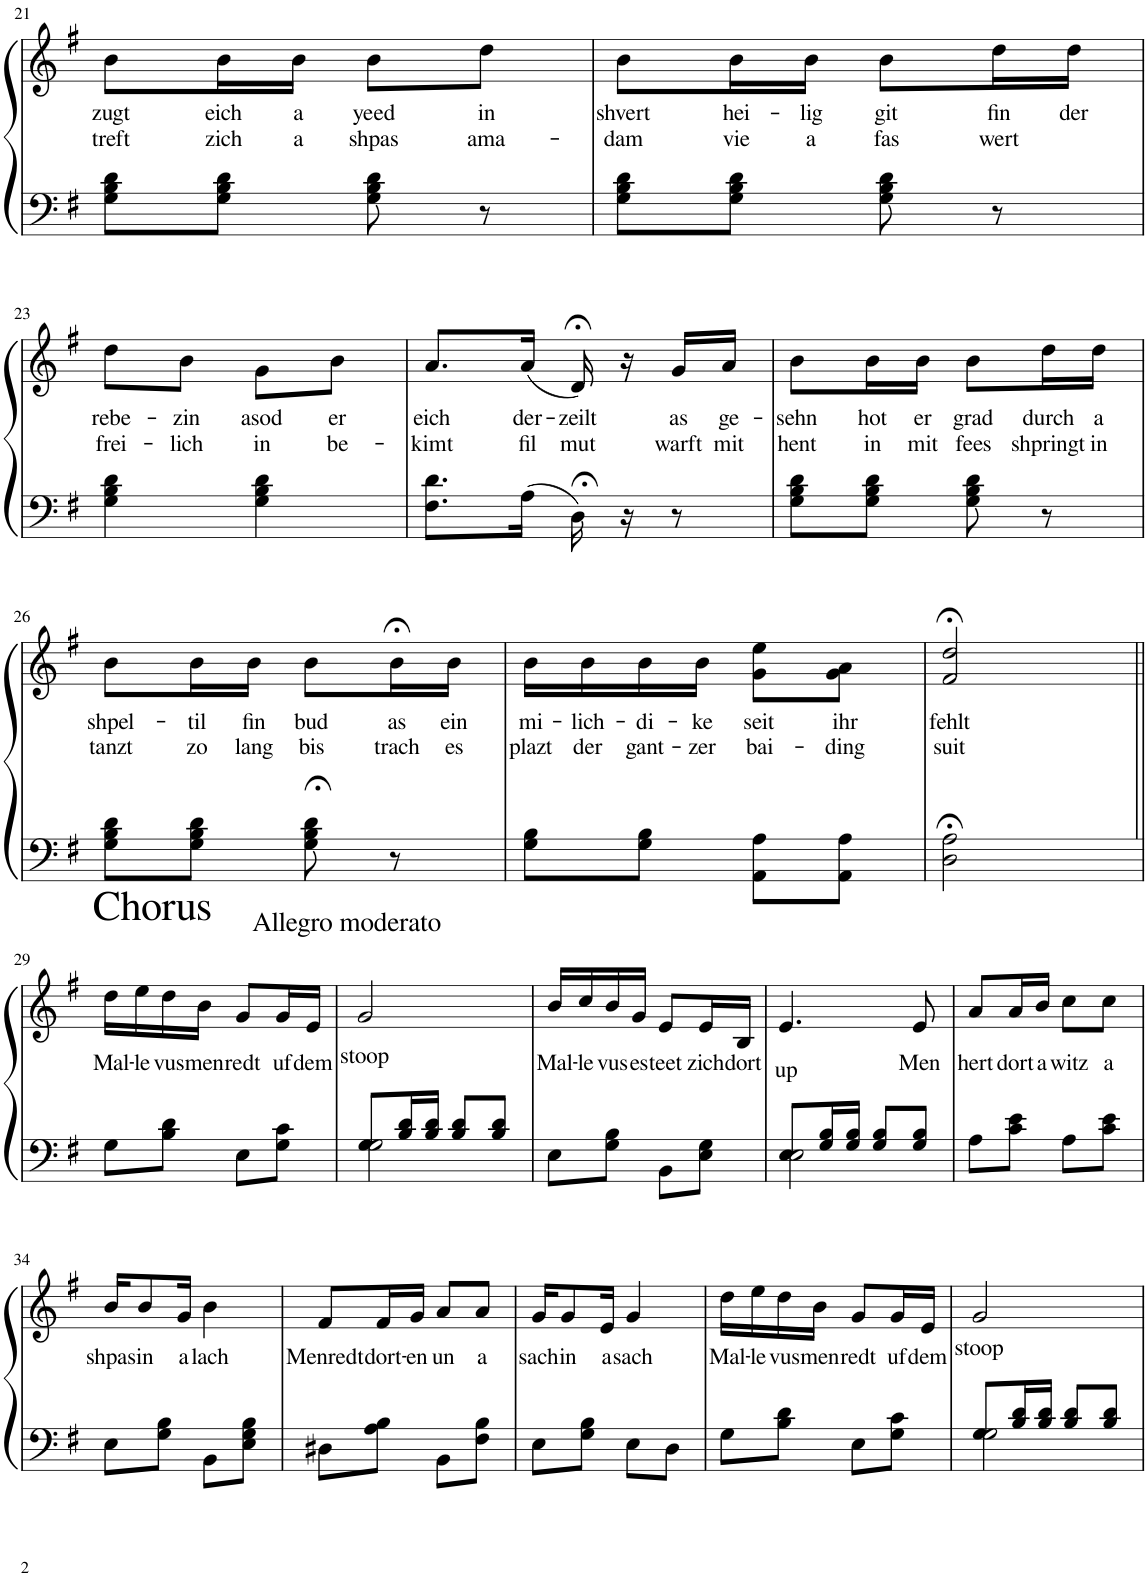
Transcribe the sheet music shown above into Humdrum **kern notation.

**kern	**kern	**text	**text
*part1	*part1	*part1	*part1
*staff2	*staff1	*staff1	*staff1
*I"Klavier	*	*	*
*I'Klav.	*	*	*
!!LO:PB:g=z
*clefF4	*clefG2	*	*
*k[f#]	*k[f#]	*	*
*M2/4	*M2/4	*	*
=21	=21	=21	=21
!	!	!LO:LY:b	!LO:LY:b
8G\ 8B\ 8d\L	8b\L	zugt	treft
!	!	!LO:LY:b	!LO:LY:b
8G\ 8B\ 8d\J	16b\L	eich	zich
!	!	!LO:LY:b	!LO:LY:b
.	16b\JJ	a	a
!	!	!LO:LY:b	!LO:LY:b
8G\ 8B\ 8d\	8b\L	yeed	shpas
!	!	!LO:LY:b	!LO:LY:b
8r	8dd\J	in	ama-
=22	=22	=22	=22
!	!	!LO:LY:b	!LO:LY:b
8G\ 8B\ 8d\L	8b\L	shvert	-dam
!	!	!LO:LY:b	!LO:LY:b
8G\ 8B\ 8d\J	16b\L	hei-	vie
!	!	!LO:LY:b	!LO:LY:b
.	16b\JJ	-lig	a
!	!	!LO:LY:b	!LO:LY:b
8G\ 8B\ 8d\	8b\L	git	fas
!	!	!LO:LY:b	!LO:LY:b
8r	16dd\L	fin	wert
!	!	!LO:LY:b	!
.	16dd\JJ	der	.
!!LO:LB:g=z
=23	=23	=23	=23
!	!	!LO:LY:b	!LO:LY:b
4G\ 4B\ 4d\	8dd\L	rebe-	frei-
!	!	!LO:LY:b	!LO:LY:b
.	8b\J	-zin	-lich
!	!	!LO:LY:b	!LO:LY:b
4G\ 4B\ 4d\	8g\L	asod	in
!	!	!LO:LY:b	!LO:LY:b
.	8b\J	er	be-
=24	=24	=24	=24
!	!	!LO:LY:b	!LO:LY:b
8.F#\ 8.d\L	8.a/L	eich	-kimt
!	!	!LO:LY:b	!LO:LY:b
16A\Jk	(16a/Jk	der-	fil
!	!	!LO:LY:b	!LO:LY:b
16D;<\	16d;</)	-zeilt	mut
16r	16r	.	.
!	!	!LO:LY:b	!LO:LY:b
8r	16g/LL	as	warft
!	!	!LO:LY:b	!LO:LY:b
.	16a/JJ	ge-	mit
=25	=25	=25	=25
!	!	!LO:LY:b	!LO:LY:b
8G\ 8B\ 8d\L	8b\L	-sehn	hent
!	!	!LO:LY:b	!LO:LY:b
8G\ 8B\ 8d\J	16b\L	hot	in
!	!	!LO:LY:b	!LO:LY:b
.	16b\JJ	er	mit
!	!	!LO:LY:b	!LO:LY:b
8G\ 8B\ 8d\	8b\L	grad	fees
!	!	!LO:LY:b	!LO:LY:b
8r	16dd\L	durch	shpringt
!	!	!LO:LY:b	!LO:LY:b
.	16dd\JJ	a	in
!!LO:LB:g=z
=26	=26	=26	=26
!	!	!LO:LY:b	!LO:LY:b
8G\ 8B\ 8d\L	8b\L	shpel-	tanzt
!	!	!LO:LY:b	!LO:LY:b
8G\ 8B\ 8d\J	16b\L	-til	zo
!	!	!LO:LY:b	!LO:LY:b
.	16b\JJ	fin	lang
!	!	!LO:LY:b	!LO:LY:b
8G\;< 8B\;< 8d\;<	8b\L	bud	bis
!	!	!LO:LY:b	!LO:LY:b
8r	16b;<\L	as	trach
!	!	!LO:LY:b	!LO:LY:b
.	16b\JJ	ein	es
=27	=27	=27	=27
!	!	!LO:LY:b	!LO:LY:b
8G\ 8B\L	16b\LL	mi-	plazt
!	!	!LO:LY:b	!LO:LY:b
.	16b\	-lich-	der
!	!	!LO:LY:b	!LO:LY:b
8G\ 8B\J	16b\	-di-	gant-
!	!	!LO:LY:b	!LO:LY:b
.	16b\JJ	-ke	-zer
!	!	!LO:LY:b	!LO:LY:b
8AA\ 8A\L	8g\ 8ee\L	seit	bai-
!	!	!LO:LY:b	!LO:LY:b
8AA\ 8A\J	8g\ 8a\J	ihr	-ding
=28	=28	=28	=28
!	!	!LO:LY:b	!LO:LY:b
2D\;< 2A\;<	2f#/;< 2dd/;<	fehlt	suit
!!LO:LB:g=z
=29||	=29||	=29||	=29||
!	!LO:TX:a:t=Chorus	!	!
!	!	!LO:LY:b	!
8G\L	16dd\LL	Mal-	.
!	!	!LO:LY:b	!
.	16ee\	-le	.
!	!	!LO:LY:b	!
8B\ 8d\J	16dd\	vus	.
!	!	!LO:LY:b	!
.	16b\JJ	men	.
!	!LO:TX:a:t=Allegro moderato	!	!
!	!	!LO:LY:b	!
8E\L	8g/L	redt	.
!	!	!LO:LY:b	!
8G\ 8c\J	16g/L	uf	.
!	!	!LO:LY:b	!
.	16e/JJ	dem	.
=30	=30	=30	=30
*^	*	*	*
!	!	!	!LO:LY:b	!
8G/L	2G\	2g/	stoop	.
16B/ 16d/L	.	.	.	.
16B/ 16d/JJ	.	.	.	.
8B/ 8d/L	.	.	.	.
8B/ 8d/J	.	.	.	.
*v	*v	*	*	*
=31	=31	=31	=31
!	!	!LO:LY:b	!
8E\L	16b/LL	Mal-	.
!	!	!LO:LY:b	!
.	16cc/	-le	.
!	!	!LO:LY:b	!
8G\ 8B\J	16b/	vus	.
!	!	!LO:LY:b	!
.	16g/JJ	es	.
!	!	!LO:LY:b	!
8BB\L	8e/L	teet	.
!	!	!LO:LY:b	!
8E\ 8G\J	16e/L	zich	.
!	!	!LO:LY:b	!
.	16B/JJ	dort	.
=32	=32	=32	=32
*^	*	*	*
!	!	!	!LO:LY:b	!
8E/L	2E\	4.e/	up	.
16G/ 16B/L	.	.	.	.
16G/ 16B/JJ	.	.	.	.
8G/ 8B/L	.	.	.	.
!	!	!	!LO:LY:b	!
8G/ 8B/J	.	8e/	Men	.
*v	*v	*	*	*
=33	=33	=33	=33
!	!	!LO:LY:b	!
8A\L	8a/L	hert	.
!	!	!LO:LY:b	!
8c\ 8e\J	16a/L	dort	.
!	!	!LO:LY:b	!
.	16b/JJ	a	.
!	!	!LO:LY:b	!
8A\L	8cc\L	witz	.
!	!	!LO:LY:b	!
8c\ 8e\J	8cc\J	a	.
!!LO:LB:g=z
=34	=34	=34	=34
!	!	!LO:LY:b	!
8E\L	16b/KL	shpas	.
!	!	!LO:LY:b	!
.	8b/	in	.
8G\ 8B\J	.	.	.
!	!	!LO:LY:b	!
.	16g/Jk	a	.
!	!	!LO:LY:b	!
8BB\L	4b\	lach	.
8E\ 8G\ 8B\J	.	.	.
=35	=35	=35	=35
!	!	!LO:LY:b	!
8D#X\L	8f#/L	Menredt	.
!	!	!LO:LY:b	!
8A\ 8B\J	16f#/L	dort-	.
!	!	!LO:LY:b	!
.	16g/JJ	-en	.
!	!	!LO:LY:b	!
8BB\L	8a/L	un	.
!	!	!LO:LY:b	!
8F#\ 8B\J	8a/J	a	.
=36	=36	=36	=36
!	!	!LO:LY:b	!
8E\L	16g/KL	sach	.
!	!	!LO:LY:b	!
.	8g/	in	.
8G\ 8B\J	.	.	.
!	!	!LO:LY:b	!
.	16e/Jk	a	.
!	!	!LO:LY:b	!
8E\L	4g/	sach	.
8D\J	.	.	.
=37	=37	=37	=37
!	!	!LO:LY:b	!
8G\L	16dd\LL	Mal-	.
!	!	!LO:LY:b	!
.	16ee\	-le	.
!	!	!LO:LY:b	!
8B\ 8d\J	16dd\	vus	.
!	!	!LO:LY:b	!
.	16b\JJ	men	.
!	!	!LO:LY:b	!
8E\L	8g/L	redt	.
!	!	!LO:LY:b	!
8G\ 8c\J	16g/L	uf	.
!	!	!LO:LY:b	!
.	16e/JJ	dem	.
=38	=38	=38	=38
*^	*	*	*
!	!	!	!LO:LY:b	!
8G/L	2G\	2g/	stoop	.
16B/ 16d/L	.	.	.	.
16B/ 16d/JJ	.	.	.	.
8B/ 8d/L	.	.	.	.
8B/ 8d/J	.	.	.	.
*v	*v	*	*	*
=	=	=	=
*-	*-	*-	*-
